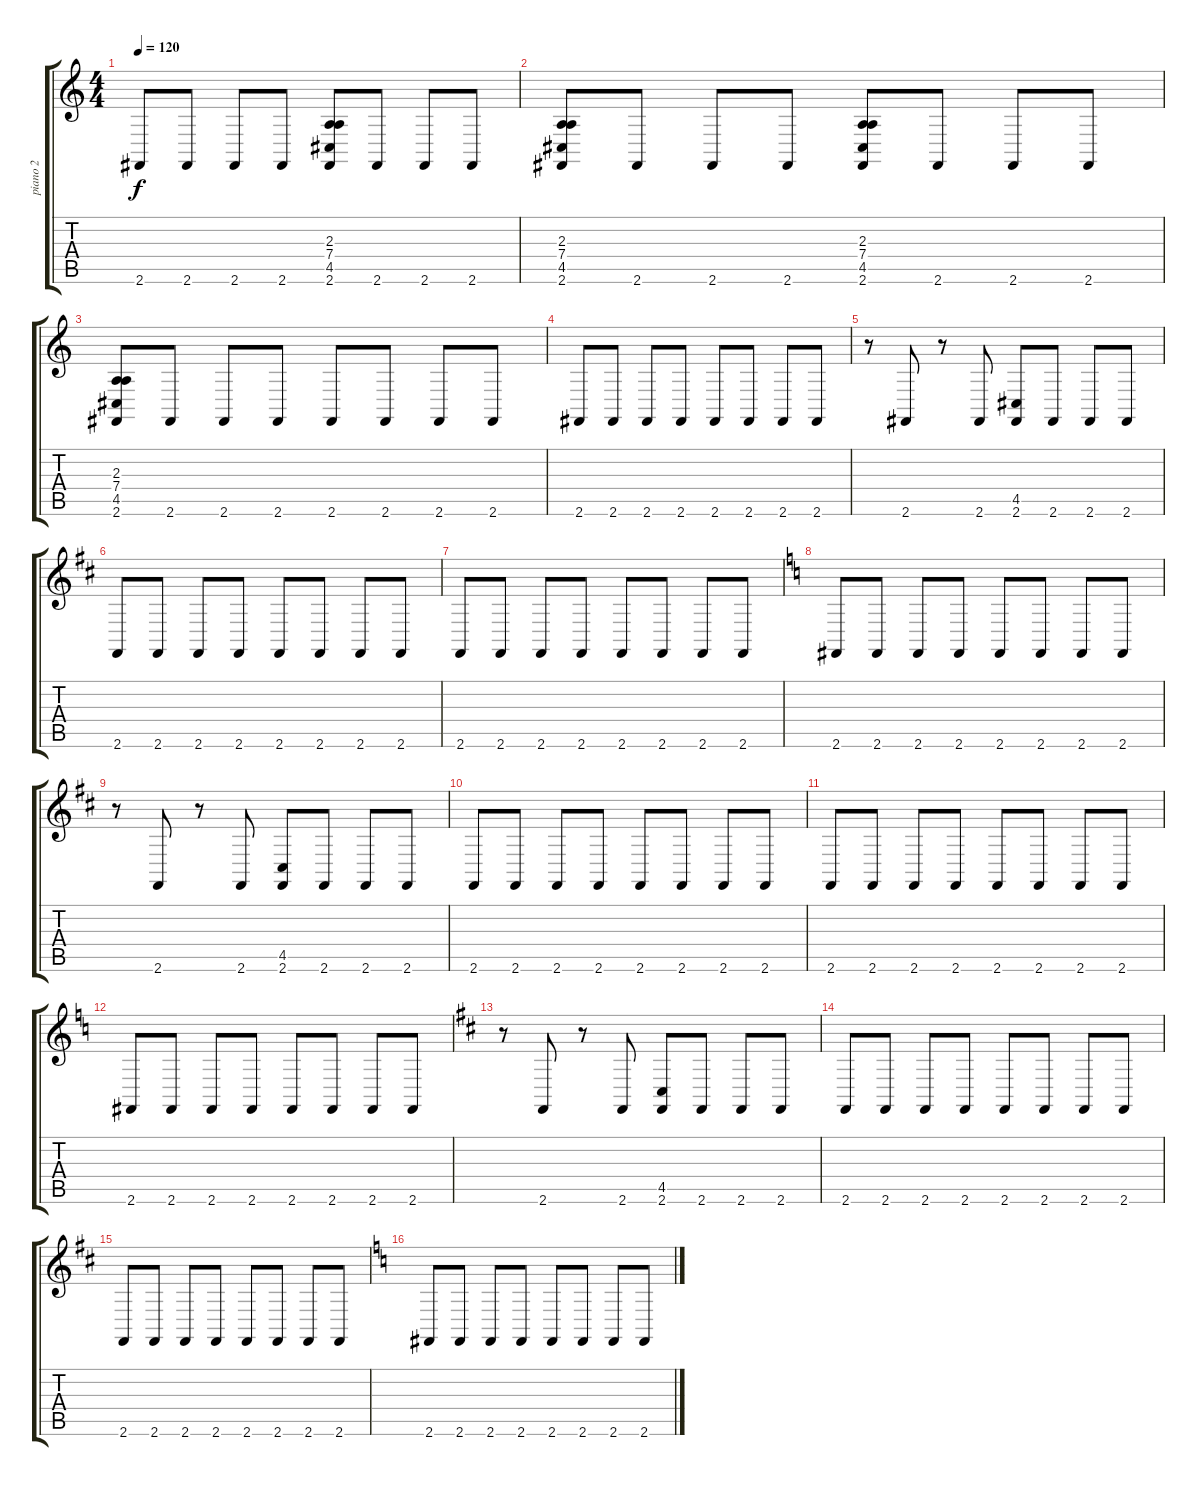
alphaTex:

\track ("piano 2" "piano 2") {instrument electricgrandpiano}
\staff {score tabs}
\tuning (E4 B3 G3 D3 A2 E2) {hide}
\ts (4 4)
\tempo 120
\clef g2
\ks c
2.6.8{dy f} 2.6.8 2.6.8 2.6.8 (2.3 7.4 4.5 2.6).8 2.6.8 2.6.8 2.6.8 |
(2.3 7.4 4.5 2.6).8 2.6.8 2.6.8 2.6.8 (2.3 7.4 4.5 2.6).8 2.6.8 2.6.8 2.6.8 |
(2.3 7.4 4.5 2.6).8 2.6.8 2.6.8 2.6.8 2.6.8 2.6.8 2.6.8 2.6.8 |
2.6.8 2.6.8 2.6.8 2.6.8 2.6.8 2.6.8 2.6.8 2.6.8 |
r.8 2.6.8 r.8 2.6.8 (4.5 2.6).8 2.6.8 2.6.8 2.6.8 |
\ks d
2.6.8 2.6.8 2.6.8 2.6.8 2.6.8 2.6.8 2.6.8 2.6.8 |
2.6.8 2.6.8 2.6.8 2.6.8 2.6.8 2.6.8 2.6.8 2.6.8 |
\ks c
2.6.8 2.6.8 2.6.8 2.6.8 2.6.8 2.6.8 2.6.8 2.6.8 |
\ks d
r.8 2.6.8 r.8 2.6.8 (4.5 2.6).8 2.6.8 2.6.8 2.6.8 |
2.6.8 2.6.8 2.6.8 2.6.8 2.6.8 2.6.8 2.6.8 2.6.8 |
2.6.8 2.6.8 2.6.8 2.6.8 2.6.8 2.6.8 2.6.8 2.6.8 |
\ks c
2.6.8 2.6.8 2.6.8 2.6.8 2.6.8 2.6.8 2.6.8 2.6.8 |
\ks d
r.8 2.6.8 r.8 2.6.8 (4.5 2.6).8 2.6.8 2.6.8 2.6.8 |
2.6.8 2.6.8 2.6.8 2.6.8 2.6.8 2.6.8 2.6.8 2.6.8 |
2.6.8 2.6.8 2.6.8 2.6.8 2.6.8 2.6.8 2.6.8 2.6.8 |
\ks c
2.6.8 2.6.8 2.6.8 2.6.8 2.6.8 2.6.8 2.6.8 2.6.8
